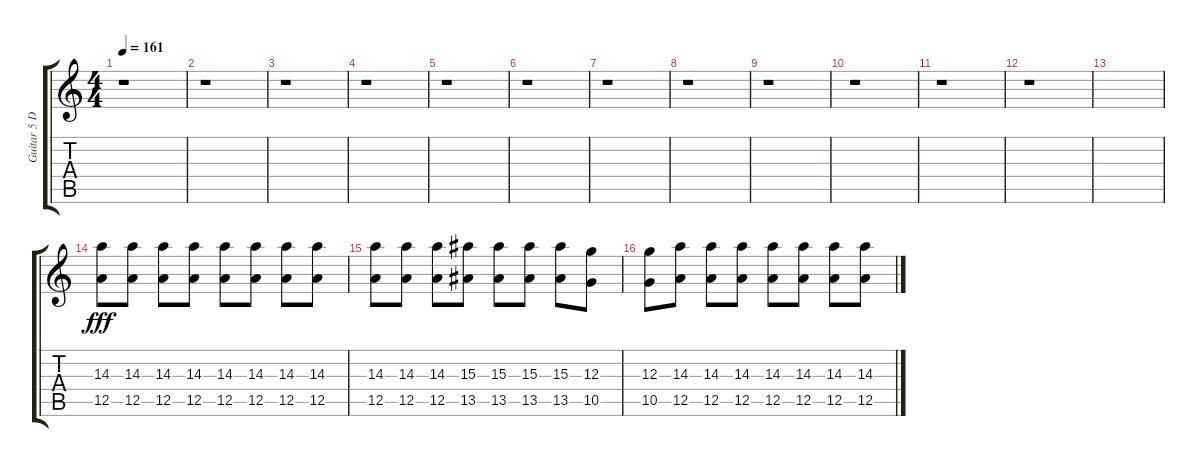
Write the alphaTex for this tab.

\track ("Guitar 5 Drop D" "Guitar 5 D") {instrument overdrivenguitar}
\staff {score tabs}
\tuning (E4 B3 G3 D3 A2 D2) {hide}
\ts (4 4)
\tempo 161
\clef g2
\ks c
r.1{dy mf} |
r.1 |
r.1 |
r.1 |
r.1 |
r.1 |
r.1 |
r.1 |
r.1 |
r.1 |
r.1 |
r.1 |
|
(14.3 12.5).8{dy fff} (14.3 12.5).8 (14.3 12.5).8 (14.3 12.5).8 (14.3 12.5).8 (14.3 12.5).8 (14.3 12.5).8 (14.3 12.5).8 |
(14.3 12.5).8 (14.3 12.5).8 (14.3 12.5).8 (15.3 13.5).8 (15.3 13.5).8 (15.3 13.5).8 (15.3 13.5).8 (12.3 10.5).8 |
(12.3 10.5).8 (14.3 12.5).8 (14.3 12.5).8 (14.3 12.5).8 (14.3 12.5).8 (14.3 12.5).8 (14.3 12.5).8 (14.3 12.5).8
